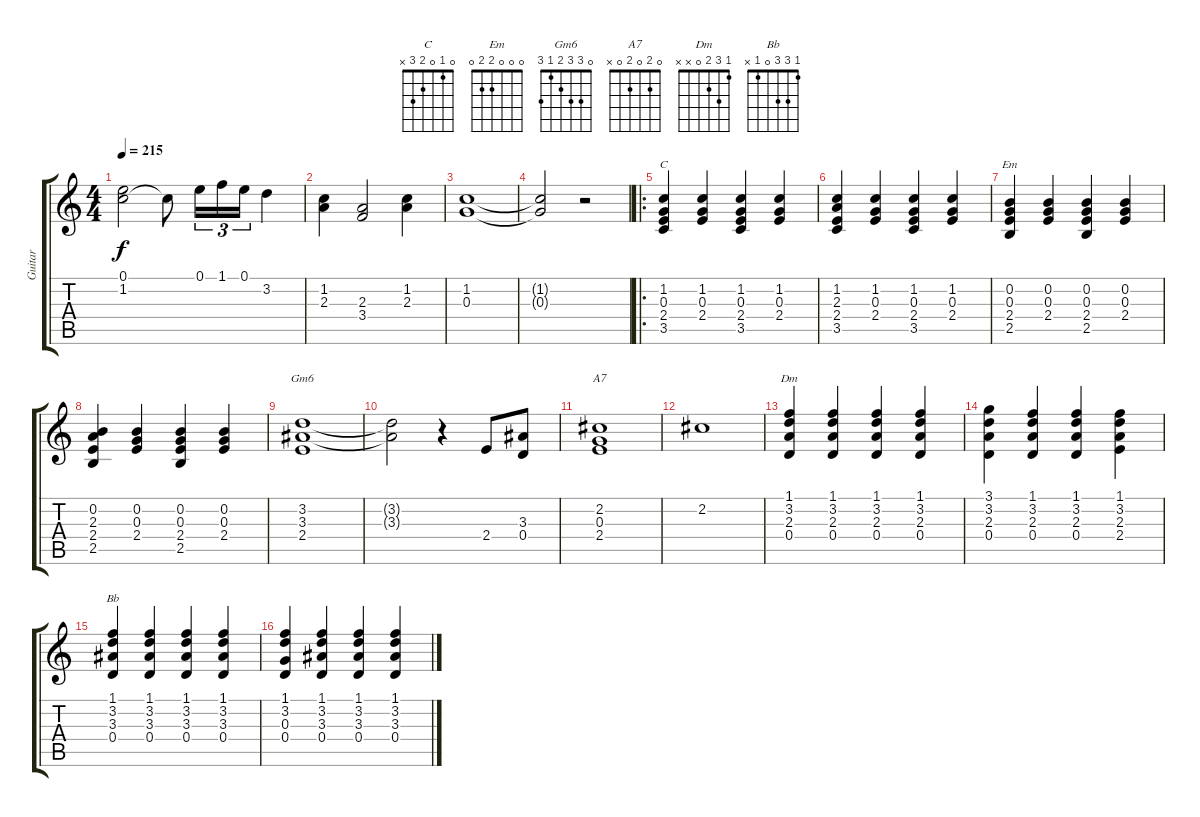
\track ("Guitar" "Guitar") {instrument acousticguitarsteel}
\staff {score tabs}
\tuning (E4 B3 G3 D3 A2 E2) {hide}
\chord ("C" 0 1 0 2 3 x)
\chord ("Em" 0 0 0 2 2 0)
\chord ("Gm6" 0 3 3 2 1 3)
\chord ("A7" 0 2 0 2 0 x)
\chord ("Dm" 1 3 2 0 x x)
\chord ("Bb" 1 3 3 0 1 x)
\ts (4 4)
\tempo 215
\clef g2
\ks c
(0.1 1.2).2{dy f instrument acousticguitarsteel} 1.2{t}.8 0.1.16{tu (3 2)} 1.1.16{tu (3 2)} 0.1.16{tu (3 2)} 3.2.4 |
(1.2 2.3).4 (2.3 3.4).2 (1.2 2.3).4 |
(1.2 0.3).1 |
(1.2{t} 0.3{t}).2 r.2 |
\ro
(1.2 0.3 2.4 3.5).4{ch "C"} (1.2 0.3 2.4).4 (1.2 0.3 2.4 3.5).4 (1.2 0.3 2.4).4 |
(1.2 2.3 2.4 3.5).4 (1.2 0.3 2.4).4 (1.2 0.3 2.4 3.5).4 (1.2 0.3 2.4).4 |
(0.2 0.3 2.4 2.5).4{ch "Em"} (0.2 0.3 2.4).4 (0.2 0.3 2.4 2.5).4 (0.2 0.3 2.4).4 |
(0.2 2.3 2.4 2.5).4 (0.2 0.3 2.4).4 (0.2 0.3 2.4 2.5).4 (0.2 0.3 2.4).4 |
(3.2 3.3 2.4).1{ch "Gm6"} |
(3.2{t} 3.3{t}).2 r.4 2.4.8 (3.3 0.4).8 |
(2.2 0.3 2.4).1{ch "A7"} |
2.2.1 |
(1.1 3.2 2.3 0.4).4{ch "Dm"} (1.1 3.2 2.3 0.4).4 (1.1 3.2 2.3 0.4).4 (1.1 3.2 2.3 0.4).4 |
(3.1 3.2 2.3 0.4).4 (1.1 3.2 2.3 0.4).4 (1.1 3.2 2.3 0.4).4 (1.1 3.2 2.3 2.4).4 |
(1.1 3.2 3.3 0.4).4{ch "Bb"} (1.1 3.2 3.3 0.4).4 (1.1 3.2 3.3 0.4).4 (1.1 3.2 3.3 0.4).4 |
(1.1 3.2 0.3 0.4).4 (1.1 3.2 3.3 0.4).4 (1.1 3.2 3.3 0.4).4 (1.1 3.2 3.3 0.4).4
